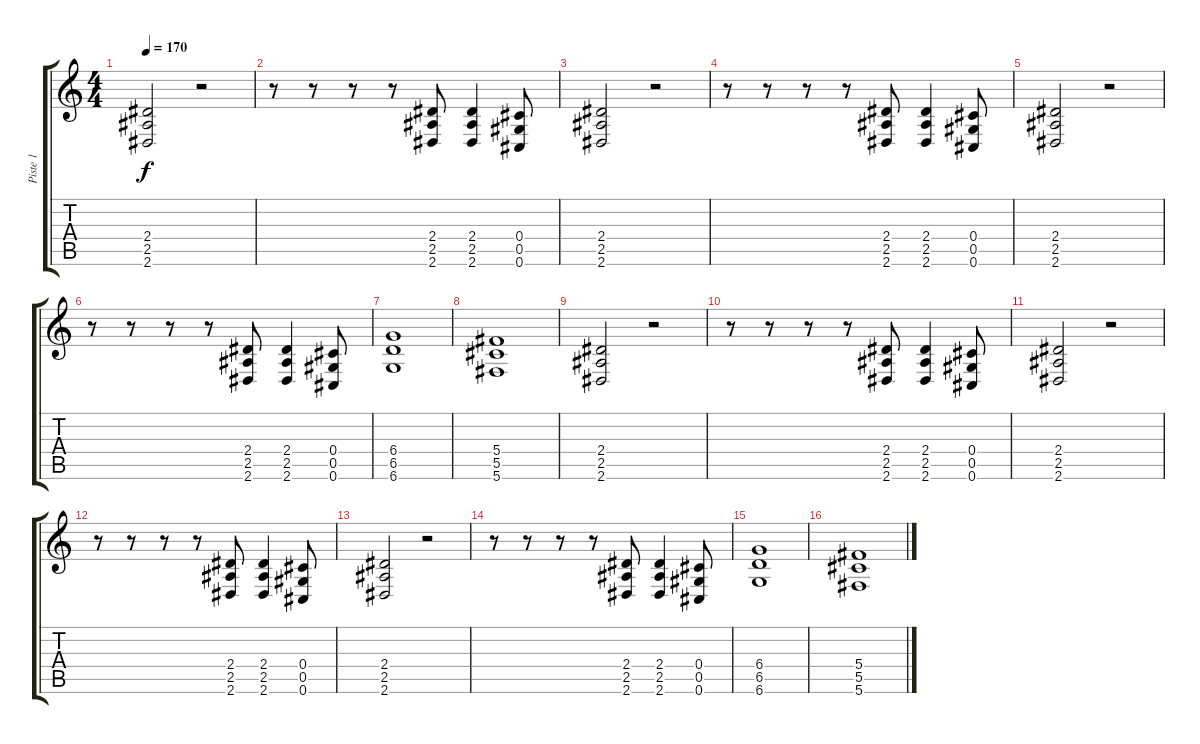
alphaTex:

\track ("Piste 1" "Piste 1") {instrument overdrivenguitar}
\staff {score tabs}
\tuning (Eb4 Bb3 Gb3 Db3 Ab2 Db2) {hide}
\ts (4 4)
\tempo 170
\clef g2
\ks c
(2.4 2.5 2.6).2{dy f} r.2 |
r.8 r.8 r.8 r.8 (2.4 2.5 2.6).8 (2.4 2.5 2.6).4 (0.4 0.5 0.6).8 |
(2.4 2.5 2.6).2 r.2 |
r.8 r.8 r.8 r.8 (2.4 2.5 2.6).8 (2.4 2.5 2.6).4 (0.4 0.5 0.6).8 |
(2.4 2.5 2.6).2 r.2 |
r.8 r.8 r.8 r.8 (2.4 2.5 2.6).8 (2.4 2.5 2.6).4 (0.4 0.5 0.6).8 |
(6.4 6.5 6.6).1 |
(5.4 5.5 5.6).1 |
(2.4 2.5 2.6).2 r.2 |
r.8 r.8 r.8 r.8 (2.4 2.5 2.6).8 (2.4 2.5 2.6).4 (0.4 0.5 0.6).8 |
(2.4 2.5 2.6).2 r.2 |
r.8 r.8 r.8 r.8 (2.4 2.5 2.6).8 (2.4 2.5 2.6).4 (0.4 0.5 0.6).8 |
(2.4 2.5 2.6).2 r.2 |
r.8 r.8 r.8 r.8 (2.4 2.5 2.6).8 (2.4 2.5 2.6).4 (0.4 0.5 0.6).8 |
(6.4 6.5 6.6).1 |
(5.4 5.5 5.6).1
